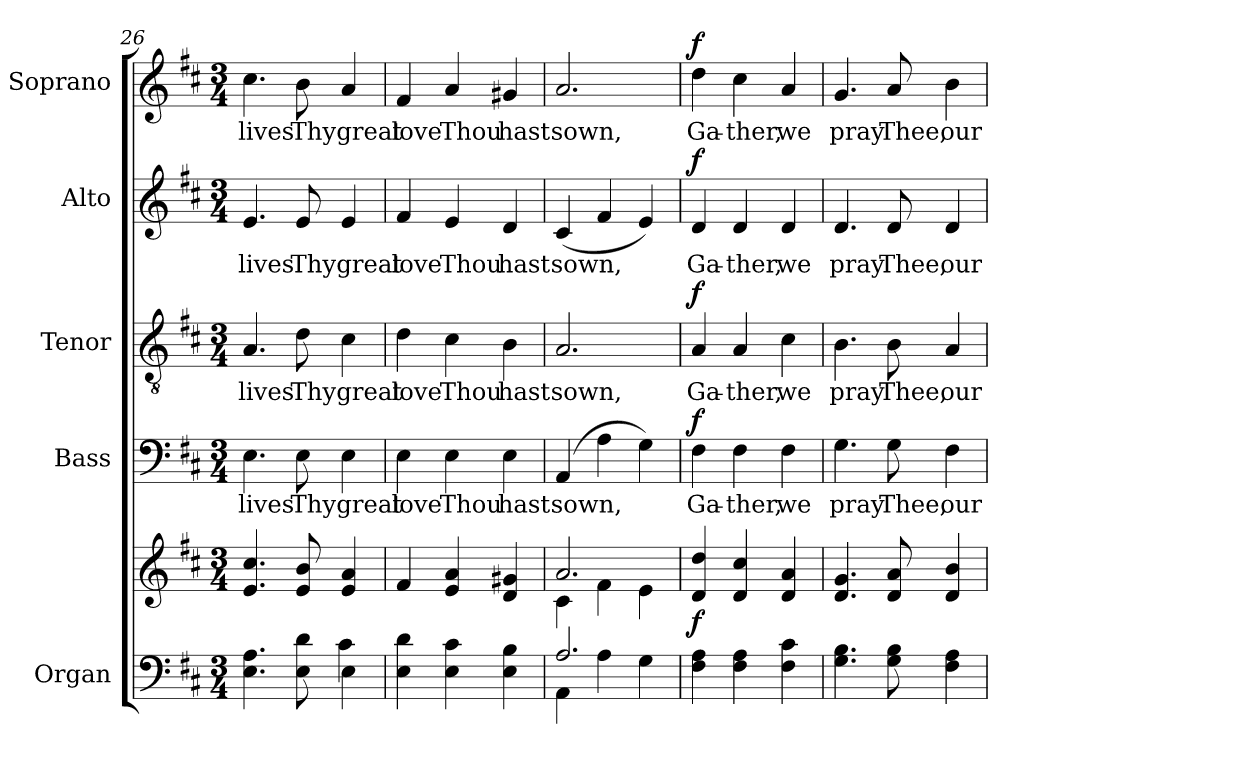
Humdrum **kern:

**kern	**kern	**dynam	**kern	**text	**dynam	**kern	**text	**dynam	**kern	**text	**dynam	**kern	**text	**dynam
*part5	*part5	*part5	*part4	*part4	*part4	*part3	*part3	*part3	*part2	*part2	*part2	*part1	*part1	*part1
*staff6	*staff5	*staff5/6	*staff4	*staff4	*staff4	*staff3	*staff3	*staff3	*staff2	*staff2	*staff2	*staff1	*staff1	*staff1
*I"Organ	*	*	*I"Bass	*	*	*I"Tenor	*	*	*I"Alto	*	*	*I"Soprano	*	*
*I'Org.	*	*	*I'B.	*	*	*I'T.	*	*	*I'A.	*	*	*I'S.	*	*
*clefF4	*clefG2	*	*clefF4	*	*	*clefGv2	*	*	*clefG2	*	*	*clefG2	*	*
*	*	*	*	*	*	*ITrd7c12	*	*	*	*	*	*	*	*
*k[f#c#]	*k[f#c#]	*	*k[f#c#]	*	*	*k[f#c#]	*	*	*k[f#c#]	*	*	*k[f#c#]	*	*
*D:	*D:	*	*D:	*	*	*D:	*	*	*D:	*	*	*D:	*	*
*M3/4	*M3/4	*	*M3/4	*	*	*M3/4	*	*	*M3/4	*	*	*M3/4	*	*
=26	=26	=26	=26	=26	=26	=26	=26	=26	=26	=26	=26	=26	=26	=26
*^	*	*	*	*	*	*	*	*	*	*	*	*	*	*
*	*^	*	*	*	*	*	*	*	*	*	*	*	*	*	*
!	!	!	!	!	!	!LO:LY:b:color=#000000	!	!	!	!	!	!	!	!	!	!
!	!	!	!	!	!	!	!	!	!LO:LY:b:color=#000000	!	!	!	!	!	!	!
!	!	!	!	!	!	!	!	!	!	!	!	!LO:LY:b:color=#000000	!	!	!	!
!	!	!	!	!	!	!	!	!	!	!	!	!	!	!	!LO:LY:b:color=#000000	!
4.Ei\ 4.Ai	2ryy	2ryy	4.ei/ 4.cc#i	.	4.Ei\	lives	.	4.AAi/	lives	.	4.ei/	lives	.	4.cc#i\	lives	.
!	!	!	!	!	!	!LO:LY:b:color=#000000	!	!	!	!	!	!	!	!	!	!
!	!	!	!	!	!	!	!	!	!LO:LY:b:color=#000000	!	!	!	!	!	!	!
!	!	!	!	!	!	!	!	!	!	!	!	!LO:LY:b:color=#000000	!	!	!	!
!	!	!	!	!	!	!	!	!	!	!	!	!	!	!	!LO:LY:b:color=#000000	!
8Ei\ 8di	.	.	8ei/ 8bi	.	8Ei\	Thy	.	8Di\	Thy	.	8ei/	Thy	.	8bi\	Thy	.
!	!	!	!	!	!	!LO:LY:b:color=#000000	!	!	!	!	!	!	!	!	!	!
!	!	!	!	!	!	!	!	!	!LO:LY:b:color=#000000	!	!	!	!	!	!	!
!	!	!	!	!	!	!	!	!	!	!	!	!LO:LY:b:color=#000000	!	!	!	!
!	!	!	!	!	!	!	!	!	!	!	!	!	!	!	!LO:LY:b:color=#000000	!
4ryy	4Ei\	4c#i\	4ei/ 4ai	.	4Ei\	great	.	4C#i\	great	.	4ei/	great	.	4ai/	great	.
*v	*v	*v	*	*	*	*	*	*	*	*	*	*	*	*	*	*
=27	=27	=27	=27	=27	=27	=27	=27	=27	=27	=27	=27	=27	=27	=27
*^	*	*	*	*	*	*	*	*	*	*	*	*	*	*
*	*^	*	*	*	*	*	*	*	*	*	*	*	*	*	*
!	!	!	!	!	!	!LO:LY:b:color=#000000	!	!	!	!	!	!	!	!	!	!
*v	*v	*v	*	*	*	*	*	*	*	*	*	*	*	*	*	*
*^	*	*	*	*	*	*	*	*	*	*	*	*	*	*
*	*^	*	*	*	*	*	*	*	*	*	*	*	*	*	*
!	!	!	!	!	!	!	!	!	!LO:LY:b:color=#000000	!	!	!	!	!	!	!
*v	*v	*v	*	*	*	*	*	*	*	*	*	*	*	*	*	*
*^	*	*	*	*	*	*	*	*	*	*	*	*	*	*
*	*^	*	*	*	*	*	*	*	*	*	*	*	*	*	*
!	!	!	!	!	!	!	!	!	!	!	!	!LO:LY:b:color=#000000	!	!	!	!
*v	*v	*v	*	*	*	*	*	*	*	*	*	*	*	*	*	*
*^	*	*	*	*	*	*	*	*	*	*	*	*	*	*
*	*^	*	*	*	*	*	*	*	*	*	*	*	*	*	*
!	!	!	!	!	!	!	!	!	!	!	!	!	!	!	!LO:LY:b:color=#000000	!
*v	*v	*v	*	*	*	*	*	*	*	*	*	*	*	*	*	*
4Ei\ 4di	4f#i/	.	4Ei\	love	.	4Di\	love	.	4f#i/	love	.	4f#i/	love	.
!	!	!	!	!LO:LY:b:color=#000000	!	!	!	!	!	!	!	!	!	!
!	!	!	!	!	!	!	!LO:LY:b:color=#000000	!	!	!	!	!	!	!
!	!	!	!	!	!	!	!	!	!	!LO:LY:b:color=#000000	!	!	!	!
!	!	!	!	!	!	!	!	!	!	!	!	!	!LO:LY:b:color=#000000	!
4Ei\ 4c#i	4ei/ 4ai	.	4Ei\	Thou	.	4C#i\	Thou	.	4ei/	Thou	.	4ai/	Thou	.
!	!	!	!	!LO:LY:b:color=#000000	!	!	!	!	!	!	!	!	!	!
!	!	!	!	!	!	!	!LO:LY:b:color=#000000	!	!	!	!	!	!	!
!	!	!	!	!	!	!	!	!	!	!LO:LY:b:color=#000000	!	!	!	!
!	!	!	!	!	!	!	!	!	!	!	!	!	!LO:LY:b:color=#000000	!
4Ei\ 4Bi	4di/ 4g#Xi	.	4Ei\	hast	.	4BBi\	hast	.	4di/	hast	.	4g#Xi/	hast	.
=28	=28	=28	=28	=28	=28	=28	=28	=28	=28	=28	=28	=28	=28	=28
*^	*^	*	*	*	*	*	*	*	*	*	*	*	*	*
!	!	!	!	!	!	!LO:LY:b:color=#000000	!	!	!	!	!	!	!	!	!	!
!	!	!	!	!	!	!	!	!	!LO:LY:b:color=#000000	!	!	!	!	!	!	!
!	!	!	!	!	!	!	!	!	!	!	!	!LO:LY:b:color=#000000	!	!	!	!
!	!	!	!	!	!	!	!	!	!	!	!	!	!	!	!LO:LY:b:color=#000000	!
2.Ai/	4AAi\	2.ai/	4c#i\	.	(4AAi/	sown,	.	2.AAi/	sown,	.	(4c#i/	sown,	.	2.ai/	sown,	.
.	4Ai\	.	4f#i\	.	4Ai\	.	.	.	.	.	4f#i/	.	.	.	.	.
.	4Gi\	.	4ei\	.	4Gi\)	.	.	.	.	.	4ei/)	.	.	.	.	.
*v	*v	*	*	*	*	*	*	*	*	*	*	*	*	*	*	*
*	*v	*v	*	*	*	*	*	*	*	*	*	*	*	*	*
=29	=29	=29	=29	=29	=29	=29	=29	=29	=29	=29	=29	=29	=29	=29
*^	*^	*	*	*	*	*	*	*	*	*	*	*	*	*
!	!	!	!	!	!	!LO:LY:b:color=#000000	!	!	!	!	!	!	!	!	!	!
*v	*v	*	*	*	*	*	*	*	*	*	*	*	*	*	*	*
*	*v	*v	*	*	*	*	*	*	*	*	*	*	*	*	*
*^	*^	*	*	*	*	*	*	*	*	*	*	*	*	*
!	!	!	!	!	!	!	!	!	!LO:LY:b:color=#000000	!	!	!	!	!	!	!
*v	*v	*	*	*	*	*	*	*	*	*	*	*	*	*	*	*
*	*v	*v	*	*	*	*	*	*	*	*	*	*	*	*	*
*^	*^	*	*	*	*	*	*	*	*	*	*	*	*	*
!	!	!	!	!	!	!	!	!	!	!	!	!LO:LY:b:color=#000000	!	!	!	!
*v	*v	*	*	*	*	*	*	*	*	*	*	*	*	*	*	*
*	*v	*v	*	*	*	*	*	*	*	*	*	*	*	*	*
*^	*^	*	*	*	*	*	*	*	*	*	*	*	*	*
!	!	!	!	!	!	!	!	!	!	!	!	!	!	!	!LO:LY:b:color=#000000	!
*v	*v	*	*	*	*	*	*	*	*	*	*	*	*	*	*	*
*	*v	*v	*	*	*	*	*	*	*	*	*	*	*	*	*
4F#i\ 4Ai	4di/ 4ddi	f	4F#i\	Ga-	f	4AAi/	Ga-	f	4di/	Ga-	f	4ddi\	Ga-	f
!	!	!	!	!LO:LY:b:color=#000000	!	!	!	!	!	!	!	!	!	!
!	!	!	!	!	!	!	!LO:LY:b:color=#000000	!	!	!	!	!	!	!
!	!	!	!	!	!	!	!	!	!	!LO:LY:b:color=#000000	!	!	!	!
!	!	!	!	!	!	!	!	!	!	!	!	!	!LO:LY:b:color=#000000	!
4F#i\ 4Ai	4di/ 4cc#i	.	4F#i\	-ther,	.	4AAi/	-ther,	.	4di/	-ther,	.	4cc#i\	-ther,	.
!	!	!	!	!LO:LY:b:color=#000000	!	!	!	!	!	!	!	!	!	!
!	!	!	!	!	!	!	!LO:LY:b:color=#000000	!	!	!	!	!	!	!
!	!	!	!	!	!	!	!	!	!	!LO:LY:b:color=#000000	!	!	!	!
!	!	!	!	!	!	!	!	!	!	!	!	!	!LO:LY:b:color=#000000	!
4F#i\ 4c#i	4di/ 4ai	.	4F#i\	we	.	4C#i\	we	.	4di/	we	.	4ai/	we	.
=30	=30	=30	=30	=30	=30	=30	=30	=30	=30	=30	=30	=30	=30	=30
!	!	!	!	!LO:LY:b:color=#000000	!	!	!	!	!	!	!	!	!	!
!	!	!	!	!	!	!	!LO:LY:b:color=#000000	!	!	!	!	!	!	!
!	!	!	!	!	!	!	!	!	!	!LO:LY:b:color=#000000	!	!	!	!
!	!	!	!	!	!	!	!	!	!	!	!	!	!LO:LY:b:color=#000000	!
4.Gi\ 4.Bi	4.di/ 4.gi	.	4.Gi\	pray	.	4.BBi\	pray	.	4.di/	pray	.	4.gi/	pray	.
!	!	!	!	!LO:LY:b:color=#000000	!	!	!	!	!	!	!	!	!	!
!	!	!	!	!	!	!	!LO:LY:b:color=#000000	!	!	!	!	!	!	!
!	!	!	!	!	!	!	!	!	!	!LO:LY:b:color=#000000	!	!	!	!
!	!	!	!	!	!	!	!	!	!	!	!	!	!LO:LY:b:color=#000000	!
8Gi\ 8Bi	8di/ 8ai	.	8Gi\	Thee,	.	8BBi\	Thee,	.	8di/	Thee,	.	8ai/	Thee,	.
!	!	!	!	!LO:LY:b:color=#000000	!	!	!	!	!	!	!	!	!	!
!	!	!	!	!	!	!	!LO:LY:b:color=#000000	!	!	!	!	!	!	!
!	!	!	!	!	!	!	!	!	!	!LO:LY:b:color=#000000	!	!	!	!
!	!	!	!	!	!	!	!	!	!	!	!	!	!LO:LY:b:color=#000000	!
4F#i\ 4Ai	4di/ 4bi	.	4F#i\	our	.	4AAi/	our	.	4di/	our	.	4bi\	our	.
=	=	=	=	=	=	=	=	=	=	=	=	=	=	=
*-	*-	*-	*-	*-	*-	*-	*-	*-	*-	*-	*-	*-	*-	*-
